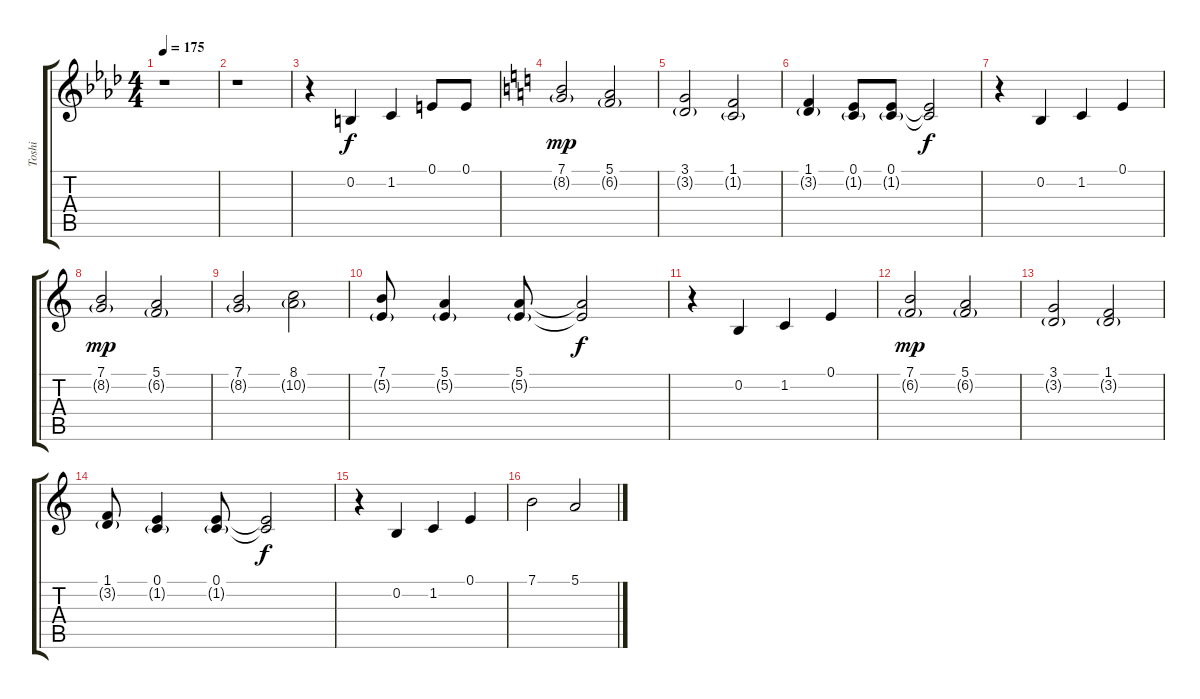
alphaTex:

\track ("Toshi" "Toshi") {instrument trumpet}
\staff {score tabs}
\tuning (E4 B3 G3 D3 A2 E2) {hide}
\ts (4 4)
\tempo 175
\clef g2
\ks ab
r.1{dy f} |
r.1 |
r.4 0.2.4 1.2.4 0.1.8 0.1.8 |
\ks c
(7.1 8.2{g}).2{dy mp} (5.1 6.2{g}).2 |
(3.1 3.2{g}).2 (1.1 1.2{g}).2 |
(1.1 3.2{g}).4 (0.1 1.2{g}).8 (0.1 1.2{g}).8 (0.1{t} 1.2{t}).2{dy f} |
r.4 0.2.4 1.2.4 0.1.4 |
(7.1 8.2{g}).2{dy mp} (5.1 6.2{g}).2 |
(7.1 8.2{g}).2 (8.1 10.2{g}).2 |
(7.1 5.2{g}).8 (5.1 5.2{g}).4 (5.1 5.2{g}).8 (5.1{t} 5.2{t}).2{dy f} |
r.4 0.2.4 1.2.4 0.1.4 |
(7.1 6.2{g}).2{dy mp} (5.1 6.2{g}).2 |
(3.1 3.2{g}).2 (1.1 3.2{g}).2 |
(1.1 3.2{g}).8 (0.1 1.2{g}).4 (0.1 1.2{g}).8 (0.1{t} 1.2{t}).2{dy f} |
r.4 0.2.4 1.2.4 0.1.4 |
7.1.2 5.1.2
